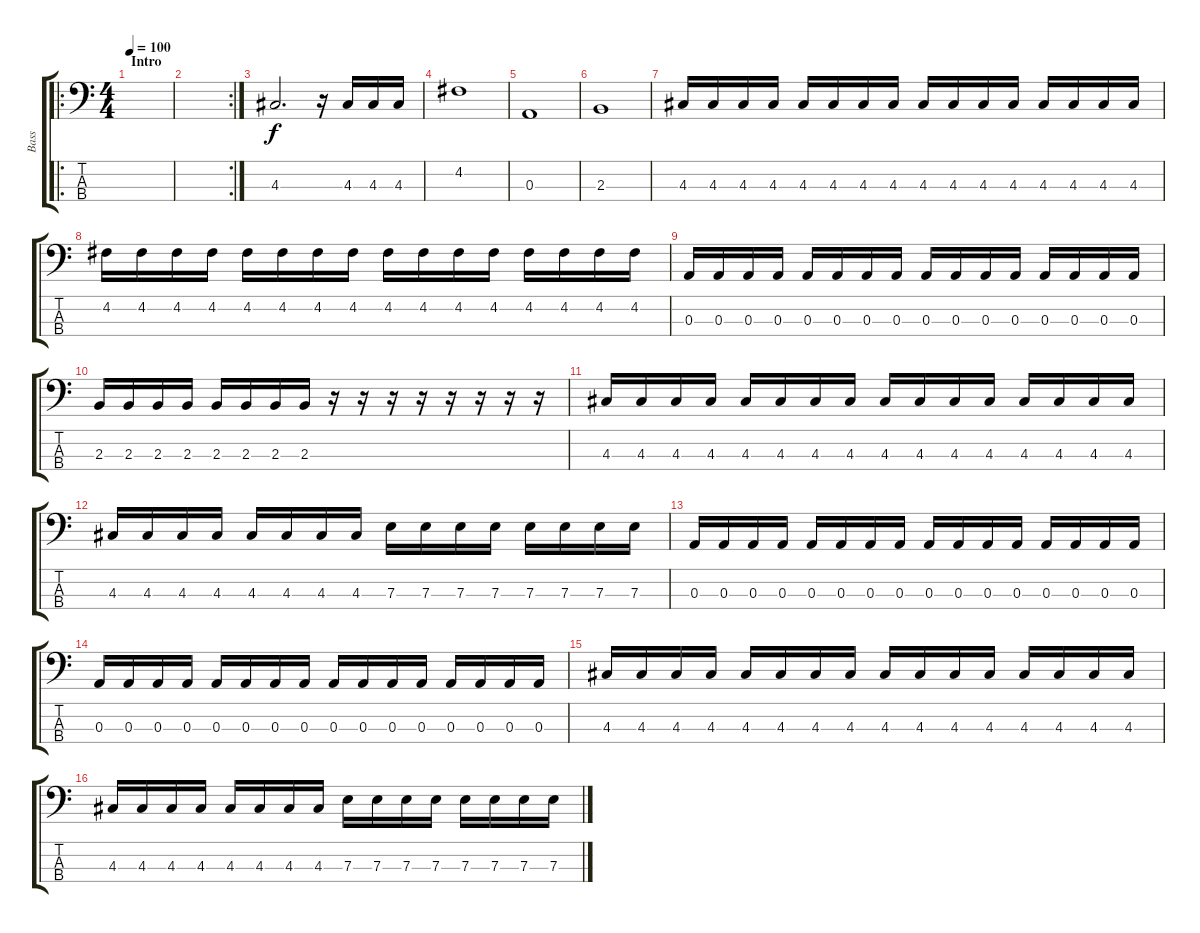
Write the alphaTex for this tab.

\track ("Bass" "Bass") {instrument electricbassfinger}
\staff {score tabs}
\tuning (G2 D2 A1 E1) {hide}
\ro
\ts (4 4)
\section ("" "Intro")
\tempo 100
\clef f4
\ks c
|
\rc 2
|
4.3.2{d} r.16 4.3.16 4.3.16 4.3.16 |
4.2.1 |
0.3.1 |
2.3.1 |
4.3.16 4.3.16 4.3.16 4.3.16 4.3.16 4.3.16 4.3.16 4.3.16 4.3.16 4.3.16 4.3.16 4.3.16 4.3.16 4.3.16 4.3.16 4.3.16 |
4.2.16 4.2.16 4.2.16 4.2.16 4.2.16 4.2.16 4.2.16 4.2.16 4.2.16 4.2.16 4.2.16 4.2.16 4.2.16 4.2.16 4.2.16 4.2.16 |
0.3.16 0.3.16 0.3.16 0.3.16 0.3.16 0.3.16 0.3.16 0.3.16 0.3.16 0.3.16 0.3.16 0.3.16 0.3.16 0.3.16 0.3.16 0.3.16 |
2.3.16 2.3.16 2.3.16 2.3.16 2.3.16 2.3.16 2.3.16 2.3.16 r.16 r.16 r.16 r.16 r.16 r.16 r.16 r.16 |
4.3.16 4.3.16 4.3.16 4.3.16 4.3.16 4.3.16 4.3.16 4.3.16 4.3.16 4.3.16 4.3.16 4.3.16 4.3.16 4.3.16 4.3.16 4.3.16 |
4.3.16 4.3.16 4.3.16 4.3.16 4.3.16 4.3.16 4.3.16 4.3.16 7.3.16 7.3.16 7.3.16 7.3.16 7.3.16 7.3.16 7.3.16 7.3.16 |
0.3.16 0.3.16 0.3.16 0.3.16 0.3.16 0.3.16 0.3.16 0.3.16 0.3.16 0.3.16 0.3.16 0.3.16 0.3.16 0.3.16 0.3.16 0.3.16 |
0.3.16 0.3.16 0.3.16 0.3.16 0.3.16 0.3.16 0.3.16 0.3.16 0.3.16 0.3.16 0.3.16 0.3.16 0.3.16 0.3.16 0.3.16 0.3.16 |
4.3.16 4.3.16 4.3.16 4.3.16 4.3.16 4.3.16 4.3.16 4.3.16 4.3.16 4.3.16 4.3.16 4.3.16 4.3.16 4.3.16 4.3.16 4.3.16 |
4.3.16 4.3.16 4.3.16 4.3.16 4.3.16 4.3.16 4.3.16 4.3.16 7.3.16 7.3.16 7.3.16 7.3.16 7.3.16 7.3.16 7.3.16 7.3.16
